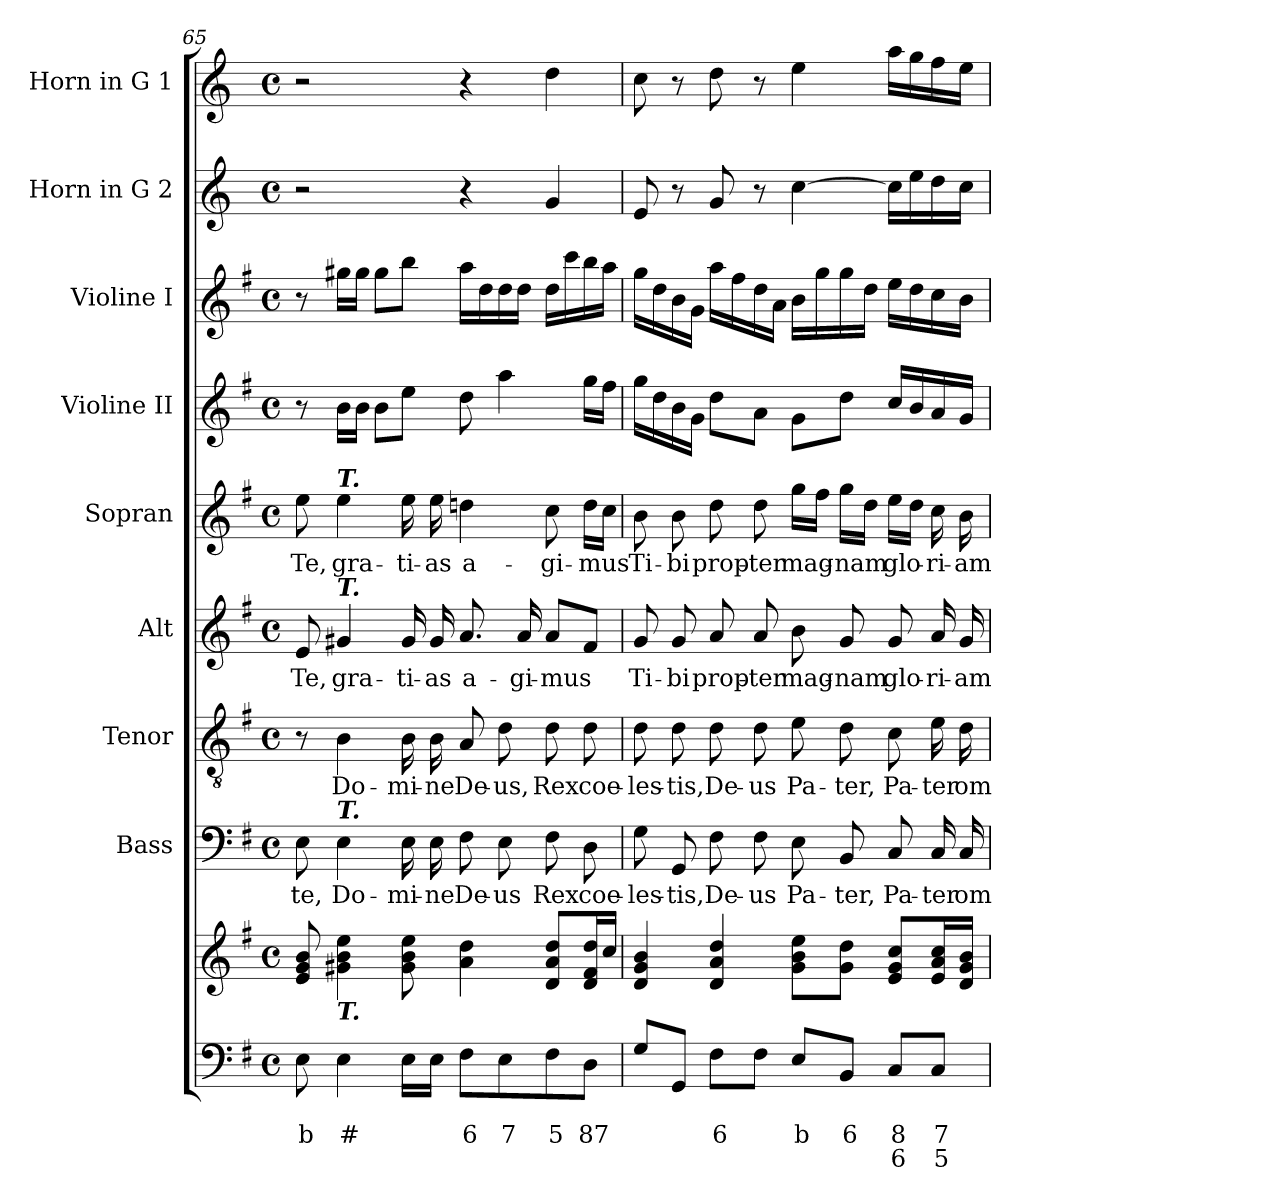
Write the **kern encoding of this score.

**kern	**text	**text	**text	**kern	**kern	**text	**kern	**text	**kern	**text	**kern	**text	**kern	**kern	**kern	**kern
*part9	*part9	*part9	*part9	*part9	*part8	*part8	*part7	*part7	*part6	*part6	*part5	*part5	*part4	*part3	*part2	*part1
*staff10	*staff10	*staff10	*staff10	*staff9	*staff8	*staff8	*staff7	*staff7	*staff6	*staff6	*staff5	*staff5	*staff4	*staff3	*staff2	*staff1
*	*	*	*	*	*I"Bass	*	*I"Tenor	*	*I"Alt	*	*I"Sopran	*	*I"Violine II	*I"Violine I	*I"Horn in G 2	*I"Horn in G 1
*	*	*	*	*	*I'B.	*	*I'T.	*	*I'A.	*	*I'S.	*	*I'Vl. II	*I'Vl. I	*	*
*clefF4	*	*	*	*clefG2	*clefF4	*	*clefGv2	*	*clefG2	*	*clefG2	*	*clefG2	*clefG2	*clefG2	*clefG2
*	*	*	*	*	*	*	*	*	*	*	*	*	*	*	*ITrd3c5	*ITrd3c5
*k[f#]	*	*	*	*k[f#]	*k[f#]	*	*k[f#]	*	*k[f#]	*	*k[f#]	*	*k[f#]	*k[f#]	*k[f#]	*k[f#]
*G:	*	*	*	*G:	*G:	*	*G:	*	*G:	*	*G:	*	*G:	*G:	*G:	*G:
*M4/4	*	*	*	*M4/4	*M4/4	*	*M4/4	*	*M4/4	*	*M4/4	*	*M4/4	*M4/4	*M4/4	*M4/4
*met(c)	*	*	*	*met(c)	*met(c)	*	*met(c)	*	*met(c)	*	*met(c)	*	*met(c)	*met(c)	*met(c)	*met(c)
=65	=65	=65	=65	=65	=65	=65	=65	=65	=65	=65	=65	=65	=65	=65	=65	=65
!	!	!LO:LY:b	!	!	!	!LO:LY:b	!	!	!	!LO:LY:b	!	!LO:LY:b	!	!	!	!
8E\	.	b	.	8e/ 8g/ 8b/	8E\	te,	8r	.	8e/	Te,	8ee\	Te,	8r	8r	2r	2r
!	!	!	!	!	!	!	!	!	!	!	!LO:TX:a:Bi:t=T.	!	!	!	!	!
!	!	!	!	!	!	!	!	!	!LO:TX:a:Bi:t=T.	!	!	!	!	!	!	!
!	!	!	!	!	!LO:TX:a:Bi:t=T.	!	!	!	!	!	!	!	!	!	!	!
!	!	!	!	!LO:TX:b:Bi:t=T.	!	!	!	!	!	!	!	!	!	!	!	!
!	!	!LO:LY:b	!	!	!	!LO:LY:b	!	!LO:LY:b	!	!LO:LY:b	!	!LO:LY:b	!	!	!	!
4E\	.	#	.	4g#X\ 4b\ 4ee\	4E\	Do-	4B\	Do-	4g#X/	gra-	4ee\	gra-	16b\LL	16gg#X\LL	.	.
.	.	.	.	.	.	.	.	.	.	.	.	.	16b\JJ	16gg#\JJ	.	.
.	.	.	.	.	.	.	.	.	.	.	.	.	8b\L	8gg#\L	.	.
!	!	!	!	!	!	!LO:LY:b	!	!LO:LY:b	!	!LO:LY:b	!	!LO:LY:b	!	!	!	!
16E\LL	.	.	.	8g#\ 8b\ 8ee\	16E\	-mi-	16B\	-mi-	16g#/	-ti-	16ee\	-ti-	8ee\J	8bb\J	.	.
!	!	!	!	!	!	!LO:LY:b	!	!LO:LY:b	!	!LO:LY:b	!	!LO:LY:b	!	!	!	!
16E\JJ	.	.	.	.	16E\	-ne	16B\	-ne	16g#/	-as	16ee\	-as	.	.	.	.
!	!	!LO:LY:b	!	!	!	!LO:LY:b	!	!LO:LY:b	!	!LO:LY:b	!	!LO:LY:b	!	!	!	!
8F#\L	.	6	.	4a\ 4dd\	8F#\	De-	8A/	De-	8.a/	a-	4ddn\	a-	8dd\	16aa\LL	4r	4r
.	.	.	.	.	.	.	.	.	.	.	.	.	.	16dd\	.	.
!	!	!LO:LY:b	!	!	!	!LO:LY:b	!	!LO:LY:b	!	!	!	!	!	!	!	!
8E\	.	7	.	.	8E\	-us	8d\	-us,	.	.	.	.	4aa\	16dd\	.	.
!	!	!	!	!	!	!	!	!	!	!LO:LY:b	!	!	!	!	!	!
.	.	.	.	.	.	.	.	.	16a/	-gi-	.	.	.	16dd\JJ	.	.
!	!	!LO:LY:b	!	!	!	!LO:LY:b	!	!LO:LY:b	!	!LO:LY:b	!	!LO:LY:b	!	!	!	!
8F#\	.	5	.	8d/ 8a/ 8dd/L	8F#\	Rex	8d\	Rex	8a/L	-mus	8cc\	-gi-	.	16dd\LL	4d/	4a\
.	.	.	.	.	.	.	.	.	.	.	.	.	.	16ccc\	.	.
!	!	!LO:LY:b	!	!	!	!LO:LY:b	!	!LO:LY:b	!	!	!	!LO:LY:b	!	!	!	!
8D\J	.	87	.	16d/ 16f#/ 16dd/L	8D\	coe-	8d\	coe-	8f#/J	.	16dd\LL	-mus	16gg\LL	16bb\	.	.
.	.	.	.	16cc/JJ	.	.	.	.	.	.	16cc\JJ	.	16ff#\JJ	16aa\JJ	.	.
=66	=66	=66	=66	=66	=66	=66	=66	=66	=66	=66	=66	=66	=66	=66	=66	=66
!	!	!	!	!	!	!LO:LY:b	!	!LO:LY:b	!	!LO:LY:b	!	!LO:LY:b	!	!	!	!
8G/L	.	.	.	4d/ 4g/ 4b/	8G\	-les-	8d\	-les-	8g/	Ti-	8b\	Ti-	16gg\LL	16gg\LL	8B/	8g\
.	.	.	.	.	.	.	.	.	.	.	.	.	16dd\	16dd\	.	.
!	!	!	!	!	!	!LO:LY:b	!	!LO:LY:b	!	!LO:LY:b	!	!LO:LY:b	!	!	!	!
8GG/J	.	.	.	.	8GG/	-tis,	8d\	-tis,	8g/	-bi	8b\	-bi	16b\	16b\	8r	8r
.	.	.	.	.	.	.	.	.	.	.	.	.	16g\JJ	16g\JJ	.	.
!	!	!LO:LY:b	!	!	!	!LO:LY:b	!	!LO:LY:b	!	!LO:LY:b	!	!LO:LY:b	!	!	!	!
8F#\L	.	6	.	4d/ 4a/ 4dd/	8F#\	De-	8d\	De-	8a/	prop-	8dd\	prop-	8dd\L	16aa\LL	8d/	8a\
.	.	.	.	.	.	.	.	.	.	.	.	.	.	16ff#\	.	.
!	!	!	!	!	!	!LO:LY:b	!	!LO:LY:b	!	!LO:LY:b	!	!LO:LY:b	!	!	!	!
8F#\J	.	.	.	.	8F#\	-us	8d\	-us	8a/	-ter	8dd\	-ter	8a\J	16dd\	8r	8r
.	.	.	.	.	.	.	.	.	.	.	.	.	.	16a\JJ	.	.
!	!	!LO:LY:b	!	!	!	!LO:LY:b	!	!LO:LY:b	!	!LO:LY:b	!	!LO:LY:b	!	!	!	!
8E/L	.	b	.	8g\ 8b\ 8ee\L	8E\	Pa-	8e\	Pa-	8b\	mag-	16gg\LL	mag-	8g\L	16b\LL	[4g\	4b\
.	.	.	.	.	.	.	.	.	.	.	16ff#\JJ	.	.	16gg\	.	.
!	!	!LO:LY:b	!	!	!	!LO:LY:b	!	!LO:LY:b	!	!LO:LY:b	!	!LO:LY:b	!	!	!	!
8BB/J	.	6	.	8g\ 8dd\J	8BB/	-ter,	8d\	-ter,	8g/	-nam	16gg\LL	-nam	8dd\J	16gg\	.	.
.	.	.	.	.	.	.	.	.	.	.	16dd\JJ	.	.	16dd\JJ	.	.
!	!	!LO:LY:b	!LO:LY:b	!	!	!LO:LY:b	!	!LO:LY:b	!	!LO:LY:b	!	!LO:LY:b	!	!	!	!
8C/L	.	8	6	8e/ 8g/ 8cc/L	8C/	Pa-	8c\	Pa-	8g/	glo-	16ee\LL	glo-	16cc/LL	16ee\LL	16g\LL]	16ee\LL
.	.	.	.	.	.	.	.	.	.	.	16dd\JJ	.	16b/	16dd\	16b\	16dd\
!	!	!LO:LY:b	!LO:LY:b	!	!	!LO:LY:b	!	!LO:LY:b	!	!LO:LY:b	!	!LO:LY:b	!	!	!	!
8C/J	.	7	5	16e/ 16a/ 16cc/L	16C/	-ter	16e\	-ter	16a/	-ri-	16cc\	-ri-	16a/	16cc\	16a\	16cc\
!	!	!	!	!	!	!LO:LY:b	!	!LO:LY:b	!	!LO:LY:b	!	!LO:LY:b	!	!	!	!
.	.	.	.	16d/ 16g/ 16b/JJ	16C/	om-	16d\	om-	16g/	-am	16b\	-am	16g/JJ	16b\JJ	16g\JJ	16b\JJ
=	=	=	=	=	=	=	=	=	=	=	=	=	=	=	=	=
*-	*-	*-	*-	*-	*-	*-	*-	*-	*-	*-	*-	*-	*-	*-	*-	*-
